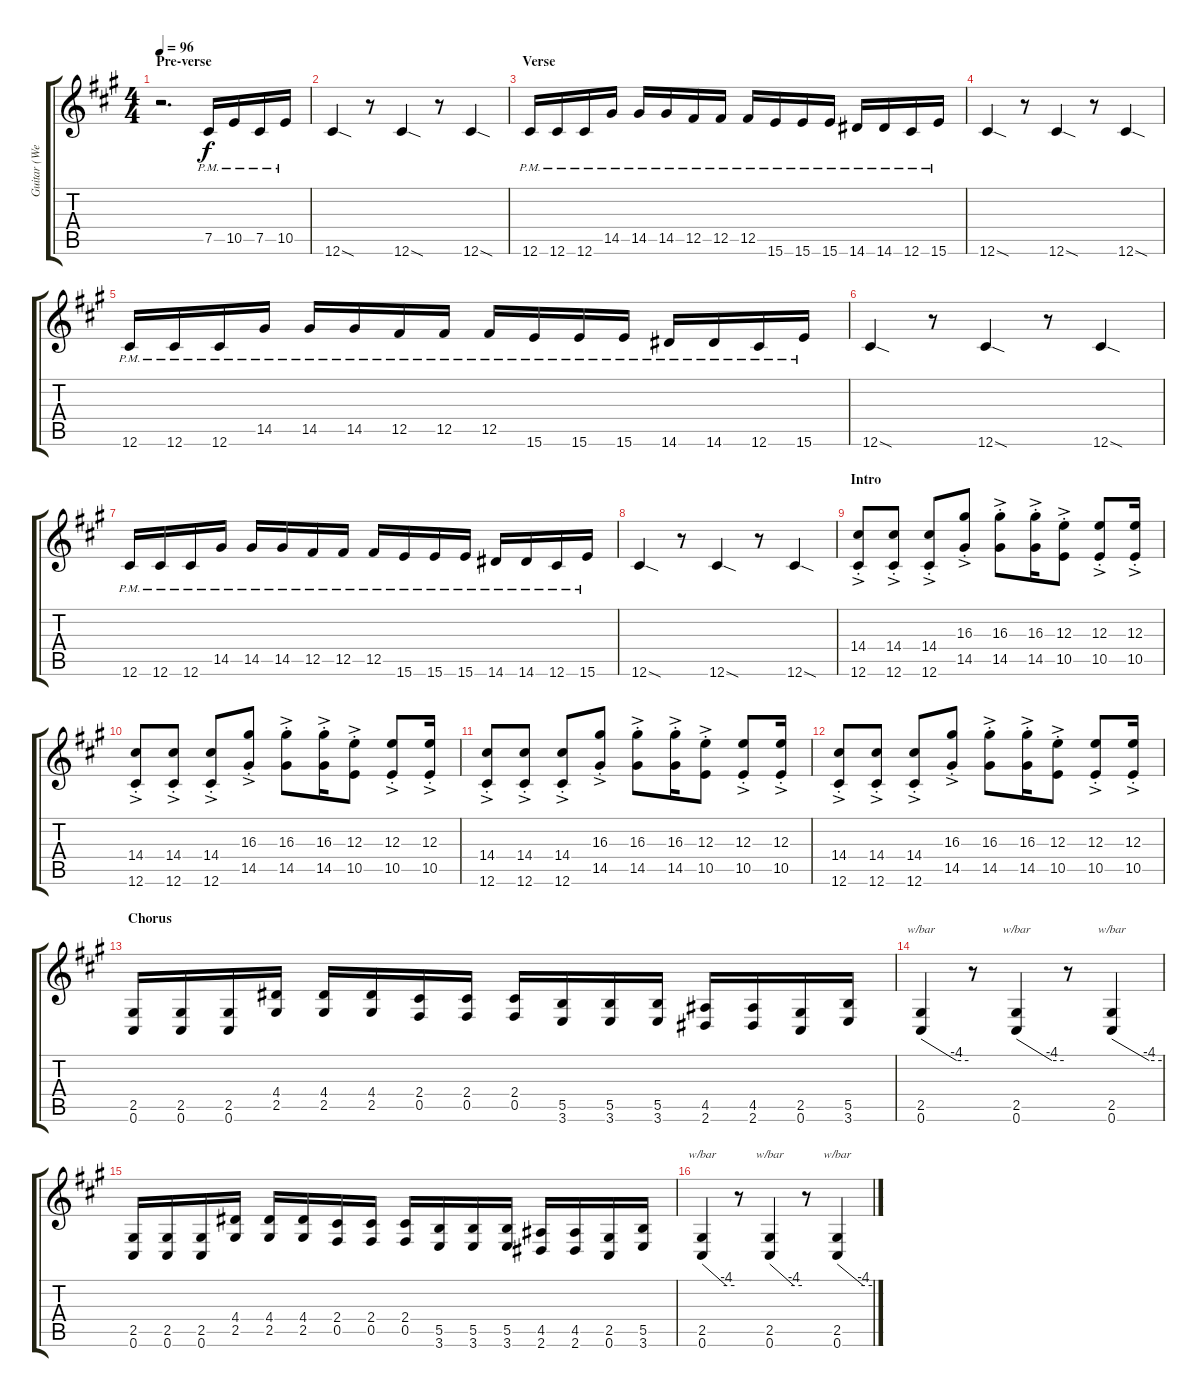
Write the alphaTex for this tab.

\track ("Guitar (Wes Borland)" "Guitar (We") {instrument distortionguitar}
\staff {score tabs}
\tuning (Db4 Ab3 E3 B2 Gb2 Db2) {hide}
\ts (4 4)
\section ("" "Pre-verse")
\tempo 96
\clef g2
\ks a
r.2{d dy f} 7.5{pm}.16 10.5{pm}.16 7.5{pm}.16 10.5{pm}.16 |
12.6{sod}.4 r.8 12.6{sod}.4 r.8 12.6{sod}.4 |
\section ("" "Verse")
12.6{pm}.16 12.6{pm}.16 12.6{pm}.16 14.5{pm}.16 14.5{pm}.16 14.5{pm}.16 12.5{pm}.16 12.5{pm}.16 12.5{pm}.16 15.6{pm}.16 15.6{pm}.16 15.6{pm}.16 14.6{pm}.16 14.6{pm}.16 12.6{pm}.16 15.6{pm}.16 |
12.6{sod}.4 r.8 12.6{sod}.4 r.8 12.6{sod}.4 |
12.6{pm}.16 12.6{pm}.16 12.6{pm}.16 14.5{pm}.16 14.5{pm}.16 14.5{pm}.16 12.5{pm}.16 12.5{pm}.16 12.5{pm}.16 15.6{pm}.16 15.6{pm}.16 15.6{pm}.16 14.6{pm}.16 14.6{pm}.16 12.6{pm}.16 15.6{pm}.16 |
12.6{sod}.4 r.8 12.6{sod}.4 r.8 12.6{sod}.4 |
12.6{pm}.16 12.6{pm}.16 12.6{pm}.16 14.5{pm}.16 14.5{pm}.16 14.5{pm}.16 12.5{pm}.16 12.5{pm}.16 12.5{pm}.16 15.6{pm}.16 15.6{pm}.16 15.6{pm}.16 14.6{pm}.16 14.6{pm}.16 12.6{pm}.16 15.6{pm}.16 |
12.6{sod}.4 r.8 12.6{sod}.4 r.8 12.6{sod}.4 |
\section ("" "Intro")
(14.4{ac st} 12.6{ac st}).8 (14.4{ac st} 12.6{ac st}).8 (14.4{ac st} 12.6{ac st}).8 (16.3{ac st} 14.5{ac st}).8 (16.3{ac st} 14.5{ac st}).8 (16.3{ac st} 14.5{ac st}).16 (12.3{ac st} 10.5{ac st}).8 (12.3{ac st} 10.5{ac st}).8 (12.3{ac st} 10.5{ac st}).16 |
(14.4{ac st} 12.6{ac st}).8 (14.4{ac st} 12.6{ac st}).8 (14.4{ac st} 12.6{ac st}).8 (16.3{ac st} 14.5{ac st}).8 (16.3{ac st} 14.5{ac st}).8 (16.3{ac st} 14.5{ac st}).16 (12.3{ac st} 10.5{ac st}).8 (12.3{ac st} 10.5{ac st}).8 (12.3{ac st} 10.5{ac st}).16 |
(14.4{ac st} 12.6{ac st}).8 (14.4{ac st} 12.6{ac st}).8 (14.4{ac st} 12.6{ac st}).8 (16.3{ac st} 14.5{ac st}).8 (16.3{ac st} 14.5{ac st}).8 (16.3{ac st} 14.5{ac st}).16 (12.3{ac st} 10.5{ac st}).8 (12.3{ac st} 10.5{ac st}).8 (12.3{ac st} 10.5{ac st}).16 |
(14.4{ac st} 12.6{ac st}).8 (14.4{ac st} 12.6{ac st}).8 (14.4{ac st} 12.6{ac st}).8 (16.3{ac st} 14.5{ac st}).8 (16.3{ac st} 14.5{ac st}).8 (16.3{ac st} 14.5{ac st}).16 (12.3{ac st} 10.5{ac st}).8 (12.3{ac st} 10.5{ac st}).8 (12.3{ac st} 10.5{ac st}).16 |
\section ("" "Chorus")
(2.5 0.6).16 (2.5 0.6).16 (2.5 0.6).16 (4.4 2.5).16 (4.4 2.5).16 (4.4 2.5).16 (2.4 0.5).16 (2.4 0.5).16 (2.4 0.5).16 (5.5 3.6).16 (5.5 3.6).16 (5.5 3.6).16 (4.5 2.6).16 (4.5 2.6).16 (2.5 0.6).16 (5.5 3.6).16 |
(2.5 0.6).4{tbe (custom default 0 0 45 -16 60 -16)} r.8 (2.5 0.6).4{tbe (custom default 0 0 45 -16 60 -16)} r.8 (2.5 0.6).4{tbe (custom default 0 0 45 -16 60 -16)} |
(2.5 0.6).16 (2.5 0.6).16 (2.5 0.6).16 (4.4 2.5).16 (4.4 2.5).16 (4.4 2.5).16 (2.4 0.5).16 (2.4 0.5).16 (2.4 0.5).16 (5.5 3.6).16 (5.5 3.6).16 (5.5 3.6).16 (4.5 2.6).16 (4.5 2.6).16 (2.5 0.6).16 (5.5 3.6).16 |
(2.5 0.6).4{tbe (custom default 0 0 45 -16 60 -16)} r.8 (2.5 0.6).4{tbe (custom default 0 0 45 -16 60 -16)} r.8 (2.5 0.6).4{tbe (custom default 0 0 45 -16 60 -16)}
